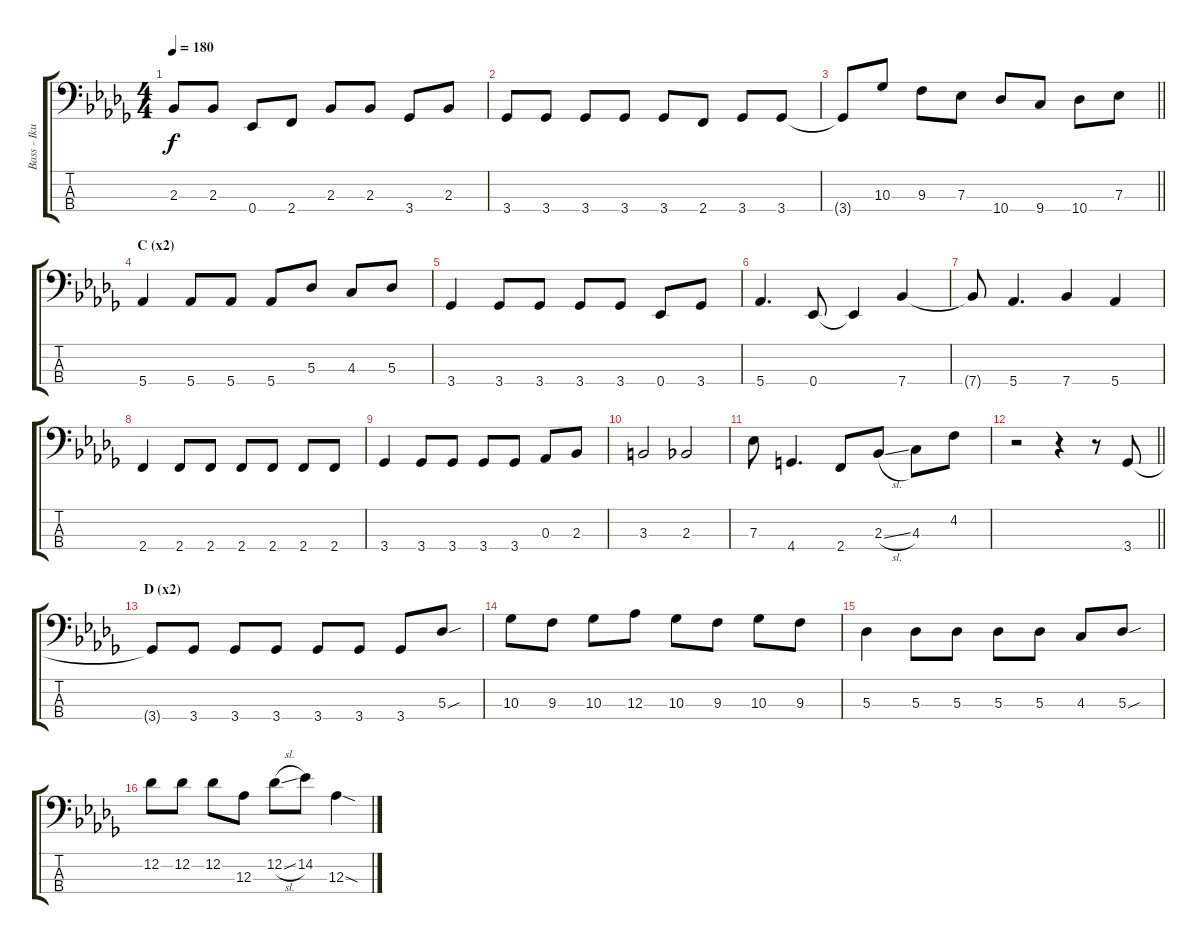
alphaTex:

\track ("Bass - Ikuo" "Bass - Iku") {instrument electricbasspick}
\staff {score tabs}
\tuning (Gb2 Db2 Ab1 Eb1) {hide}
\ts (4 4)
\tempo 180
\clef f4
\ks db
2.3{t}.8{dy f} 2.3.8 0.4.8 2.4.8 2.3.8 2.3.8 3.4.8 2.3.8 |
3.4.8 3.4.8 3.4.8 3.4.8 3.4.8 2.4.8 3.4.8 3.4.8 |
\barLineRight lightlight
3.4{t}.8 10.3.8 9.3.8 7.3.8 10.4.8 9.4.8 10.4.8 7.3.8 |
\section ("" "C (x2)")
5.4.4 5.4.8 5.4.8 5.4.8 5.3.8 4.3.8 5.3.8 |
3.4.4 3.4.8 3.4.8 3.4.8 3.4.8 0.4.8 3.4.8 |
5.4.4{d} 0.4.8 0.4{t}.4 7.4.4 |
7.4{t}.8 5.4.4{d} 7.4.4 5.4.4 |
2.4.4 2.4.8 2.4.8 2.4.8 2.4.8 2.4.8 2.4.8 |
3.4.4 3.4.8 3.4.8 3.4.8 3.4.8 0.3.8 2.3.8 |
3.3.2 2.3.2 |
7.3.8 4.4.4{d} 2.4.8 2.3{sl}.8 4.3.8 4.2.8 |
\barLineRight lightlight
r.2 r.4 r.8 3.4.8 |
\section ("" "D (x2)")
3.4{t}.8 3.4.8 3.4.8 3.4.8 3.4.8 3.4.8 3.4.8 5.3{sou}.8 |
10.3.8 9.3.8 10.3.8 12.3.8 10.3.8 9.3.8 10.3.8 9.3.8 |
5.3.4 5.3.8 5.3.8 5.3.8 5.3.8 4.3.8 5.3{sou}.8 |
12.2.8 12.2.8 12.2.8 12.3.8 12.2{sl}.8 14.2.8 12.3{sod}.4
